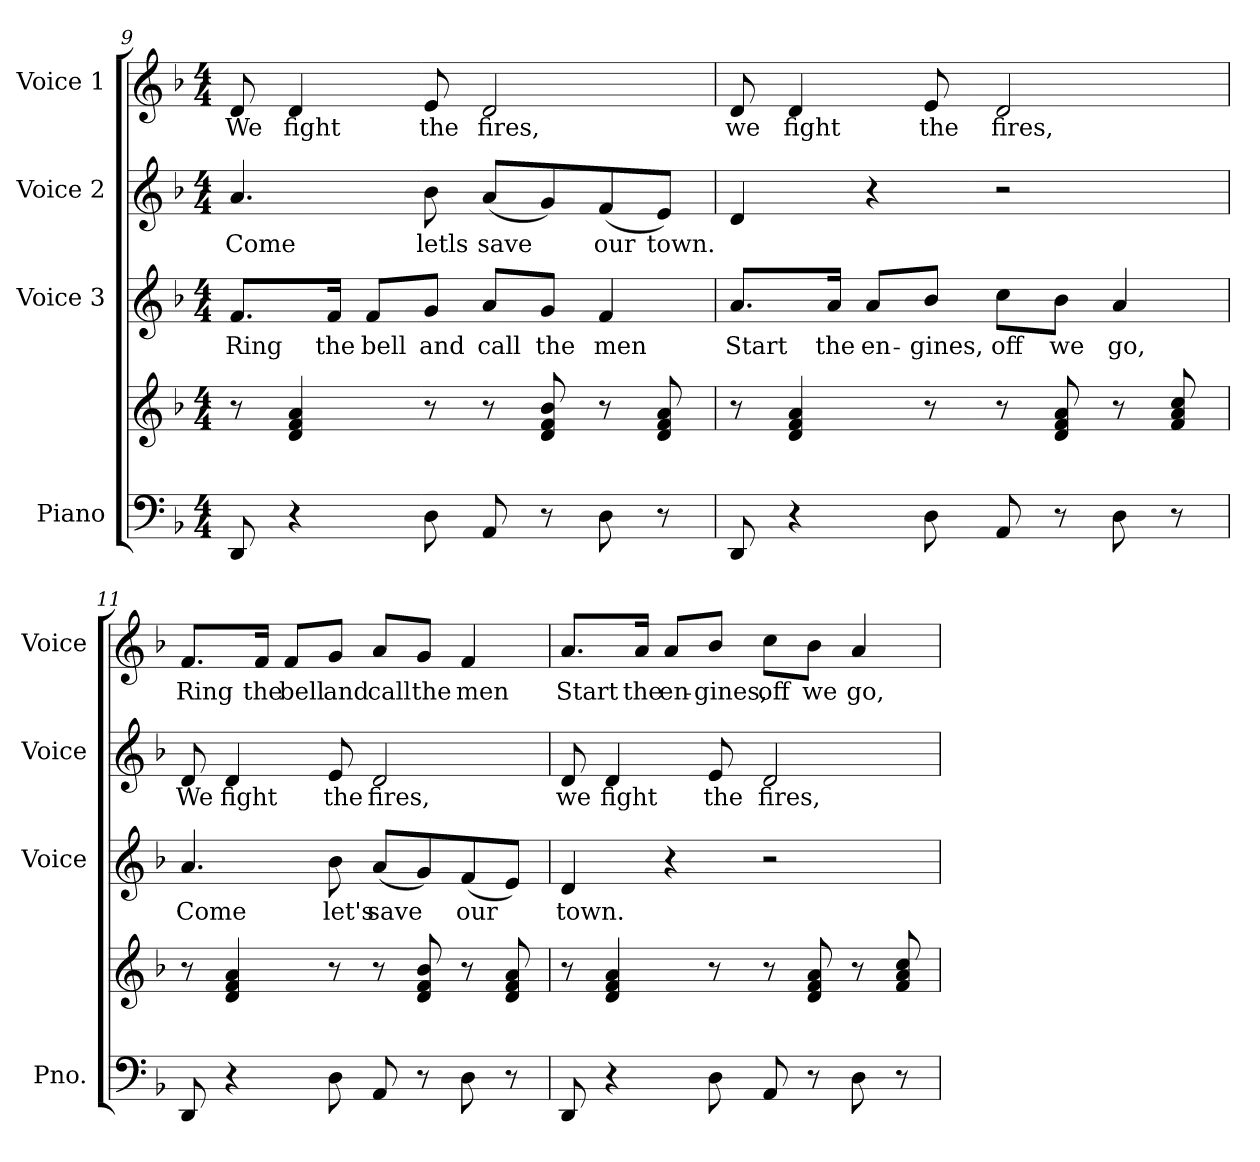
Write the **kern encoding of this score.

**kern	**kern	**kern	**text	**kern	**text	**kern	**text
*part4	*part4	*part3	*part3	*part2	*part2	*part1	*part1
*staff5	*staff4	*staff3	*staff3	*staff2	*staff2	*staff1	*staff1
*I"Piano	*	*I"Voice 3	*	*I"Voice 2	*	*I"Voice 1	*
*I'Pno.	*	*I'Voice	*	*I'Voice	*	*I'Voice	*
!!LO:LB:g=z
*clefF4	*clefG2	*clefG2	*	*clefG2	*	*clefG2	*
*k[b-]	*k[b-]	*k[b-]	*	*k[b-]	*	*k[b-]	*
*F:	*F:	*F:	*	*F:	*	*F:	*
*M4/4	*M4/4	*M4/4	*	*M4/4	*	*M4/4	*
=9	=9	=9	=9	=9	=9	=9	=9
!	!	!	!LO:LY:b:color=#000000	!	!	!	!
!	!	!	!	!	!LO:LY:b:color=#000000	!	!
!	!	!	!	!	!	!	!LO:LY:b:color=#000000
8DDi/	8r	8.fi/L	Ring	4.ai/	Come	8di/	We
!	!	!	!	!	!	!	!LO:LY:b:color=#000000
4r	4di/ 4fi 4ai	.	.	.	.	4di/	fight
!	!	!	!LO:LY:b:color=#000000	!	!	!	!
.	.	16fi/Jk	the	.	.	.	.
!	!	!	!LO:LY:b:color=#000000	!	!	!	!
.	.	8fi/L	bell	.	.	.	.
!	!	!	!LO:LY:b:color=#000000	!	!	!	!
!	!	!	!	!	!LO:LY:b:color=#000000	!	!
!	!	!	!	!	!	!	!LO:LY:b:color=#000000
8Di\	8r	8gi/J	and	8b-i\	letls	8ei/	the
!	!	!	!LO:LY:b:color=#000000	!	!	!	!
!	!	!	!	!	!LO:LY:b:color=#000000	!	!
!	!	!	!	!	!	!	!LO:LY:b:color=#000000
8AAi/	8r	8ai/L	call	(8ai/L	save	2di/	fires,
!	!	!	!LO:LY:b:color=#000000	!	!	!	!
8r	8di/ 8fi 8b-i	8gi/J	the	8gi/)	.	.	.
!	!	!	!LO:LY:b:color=#000000	!	!	!	!
!	!	!	!	!	!LO:LY:b:color=#000000	!	!
8Di\	8r	4fi/	men	(8fi/	our	.	.
!	!	!	!	!	!LO:LY:b:color=#000000	!	!
8r	8di/ 8fi 8ai	.	.	8ei/J)	town.	.	.
=10	=10	=10	=10	=10	=10	=10	=10
!	!	!	!LO:LY:b:color=#000000	!	!	!	!
!	!	!	!	!	!	!	!LO:LY:b:color=#000000
8DDi/	8r	8.ai/L	Start	4di/	.	8di/	we
!	!	!	!	!	!	!	!LO:LY:b:color=#000000
4r	4di/ 4fi 4ai	.	.	.	.	4di/	fight
!	!	!	!LO:LY:b:color=#000000	!	!	!	!
.	.	16ai/Jk	the	.	.	.	.
!	!	!	!LO:LY:b:color=#000000	!	!	!	!
.	.	8ai/L	en-	4r	.	.	.
!	!	!	!LO:LY:b:color=#000000	!	!	!	!
!	!	!	!	!	!	!	!LO:LY:b:color=#000000
8Di\	8r	8b-i/J	-gines,	.	.	8ei/	the
!	!	!	!LO:LY:b:color=#000000	!	!	!	!
!	!	!	!	!	!	!	!LO:LY:b:color=#000000
8AAi/	8r	8cci\L	off	2r	.	2di/	fires,
!	!	!	!LO:LY:b:color=#000000	!	!	!	!
8r	8di/ 8fi 8ai	8b-i\J	we	.	.	.	.
!	!	!	!LO:LY:b:color=#000000	!	!	!	!
8Di\	8r	4ai/	go,	.	.	.	.
8r	8fi/ 8ai 8cci	.	.	.	.	.	.
=11	=11	=11	=11	=11	=11	=11	=11
!	!	!	!LO:LY:b:color=#000000	!	!	!	!
!	!	!	!	!	!LO:LY:b:color=#000000	!	!
!	!	!	!	!	!	!	!LO:LY:b:color=#000000
8DDi/	8r	4.ai/	Come	8di/	We	8.fi/L	Ring
!	!	!	!	!	!LO:LY:b:color=#000000	!	!
4r	4di/ 4fi 4ai	.	.	4di/	fight	.	.
!	!	!	!	!	!	!	!LO:LY:b:color=#000000
.	.	.	.	.	.	16fi/Jk	the
!	!	!	!	!	!	!	!LO:LY:b:color=#000000
.	.	.	.	.	.	8fi/L	bell
!	!	!	!LO:LY:b:color=#000000	!	!	!	!
!	!	!	!	!	!LO:LY:b:color=#000000	!	!
!	!	!	!	!	!	!	!LO:LY:b:color=#000000
8Di\	8r	8b-i\	let's	8ei/	the	8gi/J	and
!	!	!	!LO:LY:b:color=#000000	!	!	!	!
!	!	!	!	!	!LO:LY:b:color=#000000	!	!
!	!	!	!	!	!	!	!LO:LY:b:color=#000000
8AAi/	8r	(8ai/L	save	2di/	fires,	8ai/L	call
!	!	!	!	!	!	!	!LO:LY:b:color=#000000
8r	8di/ 8fi 8b-i	8gi/)	.	.	.	8gi/J	the
!	!	!	!LO:LY:b:color=#000000	!	!	!	!
!	!	!	!	!	!	!	!LO:LY:b:color=#000000
8Di\	8r	(8fi/	our	.	.	4fi/	men
8r	8di/ 8fi 8ai	8ei/J)	.	.	.	.	.
!!LO:PB:g=z
=12	=12	=12	=12	=12	=12	=12	=12
!	!	!	!LO:LY:b:color=#000000	!	!	!	!
!	!	!	!	!	!LO:LY:b:color=#000000	!	!
!	!	!	!	!	!	!	!LO:LY:b:color=#000000
8DDi/	8r	4di/	town.	8di/	we	8.ai/L	Start
!	!	!	!	!	!LO:LY:b:color=#000000	!	!
4r	4di/ 4fi 4ai	.	.	4di/	fight	.	.
!	!	!	!	!	!	!	!LO:LY:b:color=#000000
.	.	.	.	.	.	16ai/Jk	the
!	!	!	!	!	!	!	!LO:LY:b:color=#000000
.	.	4r	.	.	.	8ai/L	en-
!	!	!	!	!	!LO:LY:b:color=#000000	!	!
!	!	!	!	!	!	!	!LO:LY:b:color=#000000
8Di\	8r	.	.	8ei/	the	8b-i/J	-gines,
!	!	!	!	!	!LO:LY:b:color=#000000	!	!
!	!	!	!	!	!	!	!LO:LY:b:color=#000000
8AAi/	8r	2r	.	2di/	fires,	8cci\L	off
!	!	!	!	!	!	!	!LO:LY:b:color=#000000
8r	8di/ 8fi 8ai	.	.	.	.	8b-i\J	we
!	!	!	!	!	!	!	!LO:LY:b:color=#000000
8Di\	8r	.	.	.	.	4ai/	go,
8r	8fi/ 8ai 8cci	.	.	.	.	.	.
=	=	=	=	=	=	=	=
*-	*-	*-	*-	*-	*-	*-	*-
